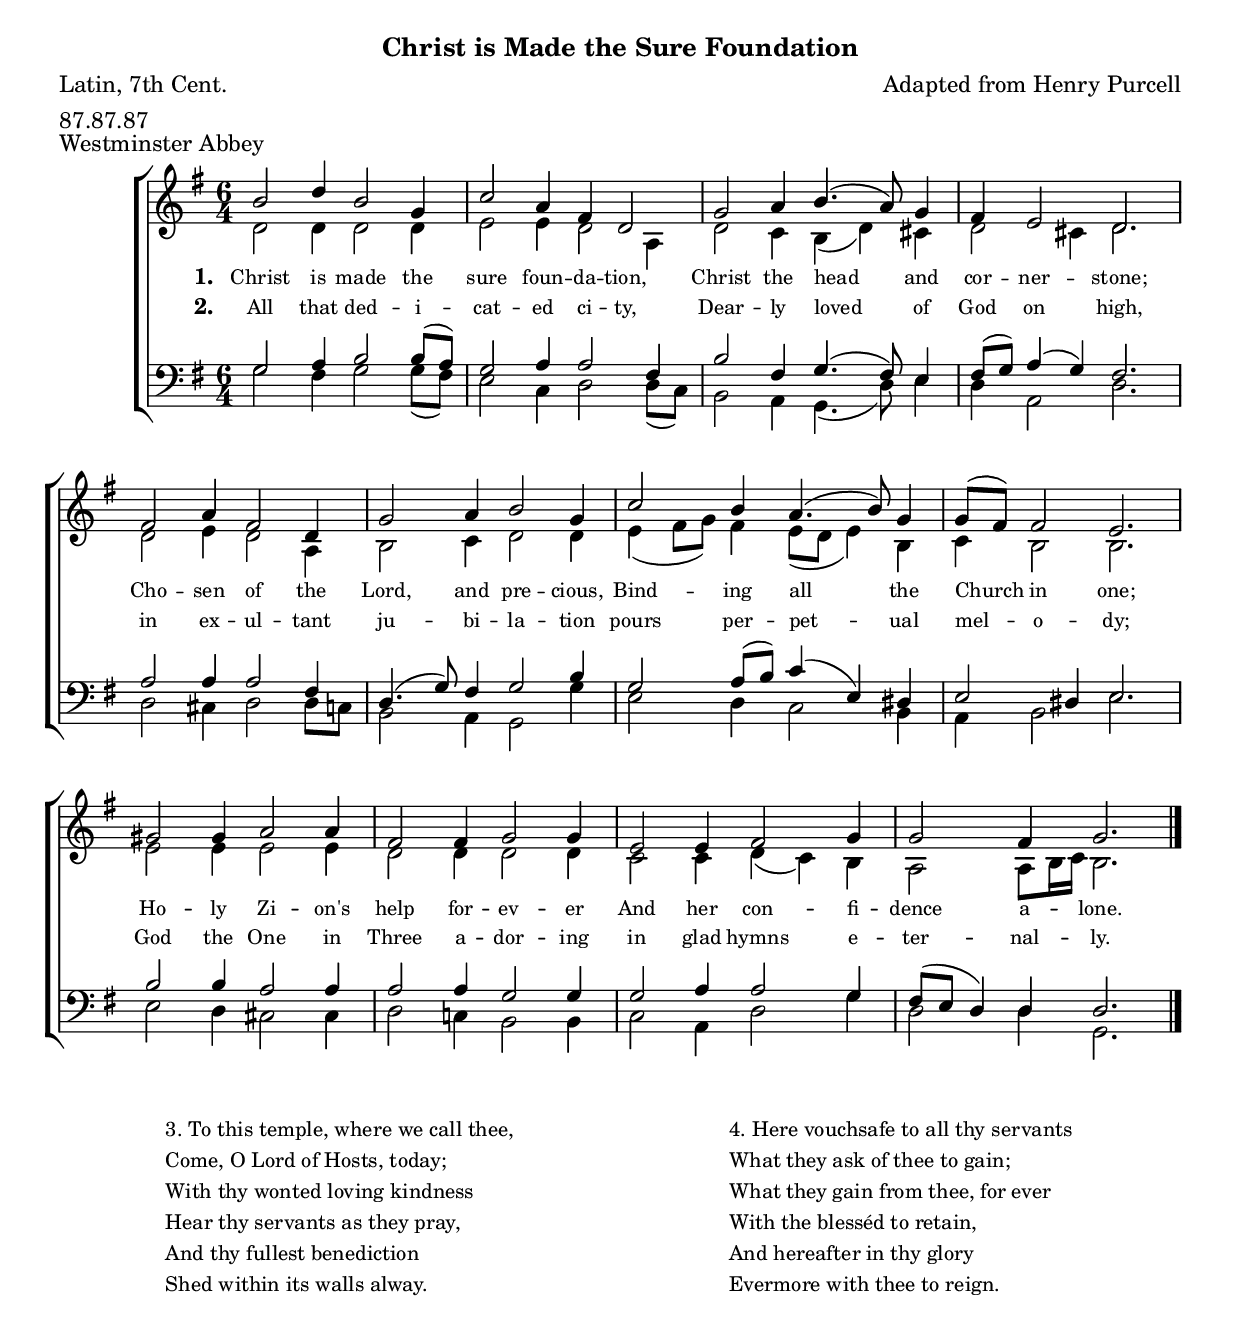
% Version 1.10
% Last edit: March 15, 2006 (Cave Idus Martius!)

\version "2.7.38"
\include "english.ly"

\header {
  subtitle = "Christ is Made the Sure Foundation"
  composer = "Adapted from Henry Purcell"
  poet = "Latin, 7th Cent."
  piece = "Westminster Abbey"
  meter = "87.87.87"
  texttranslator = "John Mason Neale, alt."
}

world = {
  \key g \major
  \time 6/4
}

melody = \relative c'' {
  \world
  b2 d4 b2 g4 |
  c2 a4 fs4 d2 |
  % **** Alternative version of the above measure:
  % c2 a4 fs2 d4 |
  g2 a4 b4.( a8) g4 |
  fs4 e2 d2. |
  fs2 a4 fs2 d4 |
  g2 a4 b2 g4 |
  c2 b4 a4.( b8) g4 |
  g8( fs) fs2 e2. |
  % **** Alternative version of the above measure:
  % fs4 fs2 e2. |
  gs2 gs4 a2 a4 |
  fs2 fs4 g2 g4 | 
  e2 e4 fs2 g4 |
  g2 fs4 g2. \bar "|."
}


alto = \relative c' {
  \world
  d2 d4 d2 d4 |
  e2 e4 d2 a4 |
  d2 c4 b( d) cs |
  d2 cs4 d2. |
  d2 e4 d2 a4 |
  b2 c4 d2 d4 |
  e4( fs8[ g]) fs4 e8( d e4) b |
  c b2 b2. |
  e2 e4 e2 e4 |
  d2 d4 d2 d4 |
  c2 c4 d( c) b |
  a2 a8[ b16 c] b2. |
}

tenor = \relative c' {
  \world
  g2 a4 b2 b8( a) |
  g2 a4 a2 fs4 |
  b2 fs4 g4.( fs8) e4 |
  fs8( g) a4( g) fs2. | 
  a2 a4 a2 fs4 |
  d4.( g8) fs4 g2 b4 |
  g2 a8( b) c4( e,) ds |
  e2 ds4 e2. |
  b'2 b4 a2 a4 |
  a2 a4 g2 g4 |
  g2 a4 a2 g4 |
  fs8( e d4) d4 d2.   
}

bass = \relative c' {
  \world
  g2 fs4 g2 g8( fs) |
  e2 c4 d2 d8( c) |
  b2 a4 g4.( d'8) e4 |
  d4 a2 d2. | 
  d2 cs4 d2 d8[ c] |
  b2 a4 g2 g'4 |
  e2 d4 c2 b4 |
  a b2 e2. |
  e2 d4 cs2 cs4 |
  d2 c!4 b2 b4 |
  c2 a4 d2 g4 |
  d2 d4 g,2.
}

wordsOne = \lyricmode {
  \set stanza = "1. "
  Christ is made the sure foun -- da -- tion,
  Christ the head and cor -- ner -- stone;
  Cho -- sen of the Lord, and pre -- cious,
  Bind -- ing all the Church in one;
  Ho -- ly Zi -- on's help for -- ev -- er
  And her con -- fi -- dence a -- lone.
}

wordsTwo = \lyricmode {
  \set stanza = "2. "
  All that ded -- i -- cat -- ed ci -- ty,
  Dear -- ly loved of God on high,
  in ex -- ul -- tant ju -- bi -- la -- tion
  pours per -- pet -- ual mel -- o -- dy;
  God the One in Three a -- dor -- ing
  in glad hymns e -- ter -- nal -- ly.
}


%{harmonies = \chordmode {
  g1. c2. d2. g2. g2 a4:7
  d4 a2 d2. d1. g1.
  c2. a2.:min b2.:min e2.:min e2. a2.
  d2. g2. c2. d2. d:sus4 g
}
%}

\score {
  <<
%  \context ChordNames \harmonies
    \context ChoirStaff <<
      \context Staff = upper <<
        \context Voice =
           sopranos { \voiceOne << \melody >> }
        \context Voice =
           altos { \voiceTwo << \alto >> }
        \context Lyrics = one \lyricsto sopranos \wordsOne
        \context Lyrics =two \lyricsto sopranos \wordsTwo
      >>
    \context Staff = men <<
      \clef bass
      \context Voice =
        tenors { \voiceOne << \tenor >> }
      \context Voice =
        basses { \voiceTwo << \bass >> }
      >>
    >>
  >>
  \layout {
    \context {
      \Score
      %    \override SeparationItem #'padding = #0.3
      \remove "Bar_number_engraver"
    }
    \context {
      \Lyrics
      % **** Makes the text of lyrics a little smaller
      \override LyricText #'font-size = #-1
    }
  }
}


\markup { 
  \small {
    \fill-line {
      \hspace #3.0
      \column {
        "3. To this temple, where we call thee,"
        "Come, O Lord of Hosts, today;"
        "With thy wonted loving kindness"
        "Hear thy servants as they pray,"
        "And thy fullest benediction"
        "Shed within its walls alway."
      }
      \hspace #3.0
      \column {
        "4. Here vouchsafe to all thy servants"
        "What they ask of thee to gain;"
        "What they gain from thee, for ever"
        "With the blesséd to retain,"
        "And hereafter in thy glory"
        "Evermore with thee to reign."
      }
      \hspace #3.0
    }
  }
}

%{
  From _The Hymnal 1982_, #518. No copyright on words or music is given, so 
  I believe any alterations are long-standing.
  
  The alternative readings of the melody are from Worship III, which likewise
  gives no copyright claim.
%}
